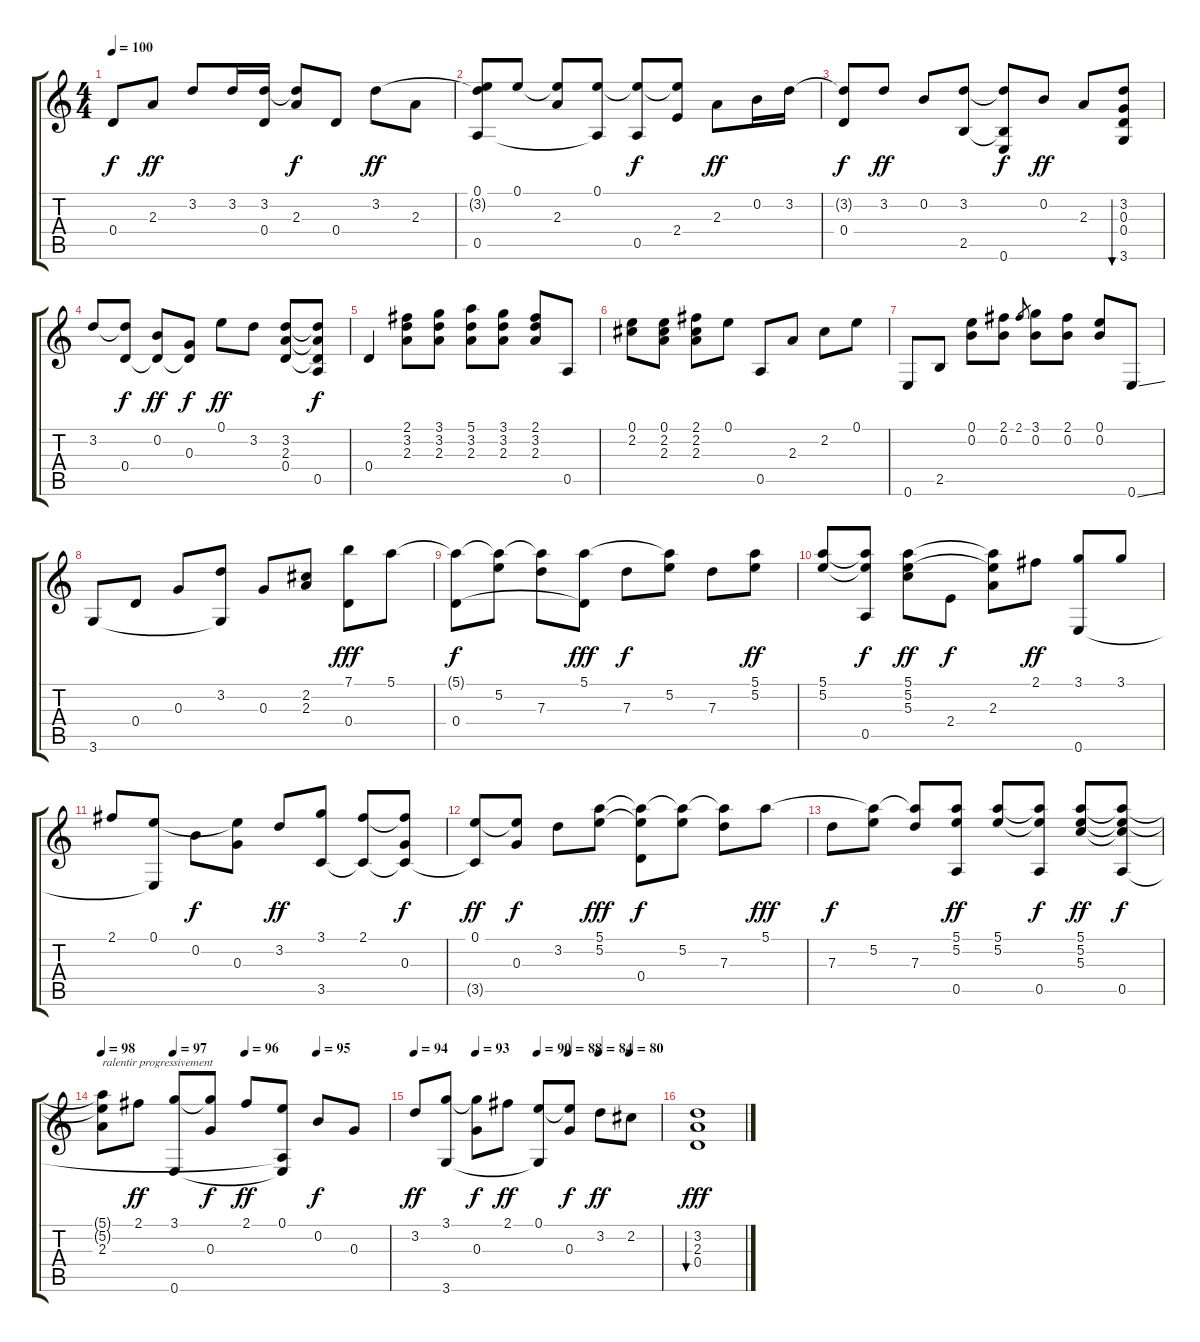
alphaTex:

\track "" {instrument acousticguitarnylon}
\staff {score tabs}
\tuning (E4 B3 G3 D3 A2 E2) {hide}
\ts (4 4)
\tempo 100
\clef g2
\ks c
0.4.8{dy f} 2.3.8{dy ff} 3.2.8 3.2.16 (3.2 0.4).16 (3.2{t} 2.3).8{dy f} 0.4.8 3.2.8{dy ff} 2.3.8 |
(0.1 3.2{t} 0.5).8 0.1.8 (0.1{t} 2.3).8 (0.1 0.5{t}).8 (0.1{t} 0.5).8{dy f} (0.1{t} 2.4).8 2.3.8{dy ff} 0.2.16 3.2.16 |
(3.2{t} 0.4).8{dy f} 3.2.8{dy ff} 0.2.8 (3.2 2.5).8 (3.2{t} 2.5{t} 0.6).8{dy f} 0.2.8{dy ff} 2.3.8 (3.2 0.3 0.4 3.6).8{bu 240} |
3.2.8 (3.2{t} 0.4).8{dy f} (0.2 0.4{t}).8{dy ff} (0.3 0.4{t}).8{dy f} 0.1.8{dy ff} 3.2.8 (3.2 2.3 0.4).8 (3.2{t} 2.3{t} 0.4{t} 0.5).8{dy f} |
0.4.4 (2.1 3.2 2.3).8 (3.1 3.2 2.3).8 (5.1 3.2 2.3).8 (3.1 3.2 2.3).8 (2.1 3.2 2.3).8 0.5.8 |
(0.1 2.2).8 (0.1 2.2 2.3).8 (2.1 2.2 2.3).8 0.1.8 0.5.8 2.3.8 2.2.8 0.1.8 |
0.6.8 2.5.8 (0.1 0.2).8 (2.1 0.2).8 2.1.8{gr} (3.1 0.2).8 (2.1 0.2).8 (0.1 0.2).8 0.6{ss}.8 |
3.6.8 0.4.8 0.3.8 (3.2 3.6{t}).8 0.3.8 (2.2 2.3).8 (7.1 0.4).8{dy fff} 5.1.8 |
(5.1{t} 0.4).8{dy f} (5.1{t} 5.2).8 (5.1{t} 7.3).8 (5.1 0.4{t}).8{dy fff} 7.3.8{dy f} (5.1{t} 5.2).8 7.3.8 (5.1 5.2).8{dy ff} |
(5.1 5.2).8 (5.1{t} 5.2{t} 0.5).8{dy f} (5.1 5.2 5.3).8{dy ff} 2.4.8{dy f} (5.1{t} 5.2{t} 2.3).8 2.1.8{dy ff} (3.1 0.6).8 3.1.8 |
2.1.8 (0.1 0.6{t}).8 0.2.8{dy f} (0.1{t} 0.3).8 3.2.8{dy ff} (3.1 3.5).8 (2.1 3.5{t}).8 (2.1{t} 0.3 3.5{t}).8{dy f} |
(0.1 3.5{t}).8{dy ff} (0.1{t} 0.3).8{dy f} 3.2.8 (5.1 5.2).8{dy fff} (5.1{t} 5.2{t} 0.4).8{dy f} (5.1{t} 5.2).8 (5.1{t} 7.3).8 5.1.8{dy fff} |
7.3.8{dy f} (5.1{t} 5.2).8 (5.1{t} 7.3).8 (5.1 5.2 0.5).8{dy ff} (5.1 5.2).8 (5.1{t} 5.2{t} 0.5).8{dy f} (5.1 5.2 5.3).8{dy ff} (5.1{t} 5.2{t} 5.3{t} 0.5).8{dy f} |
\tempo 98
\tempo (97 0.25)
\tempo (96 0.5)
\tempo (95 0.75)
(5.1{t} 5.2{t} 2.3).8{txt "ralentir progressivement"} 2.1.8{dy ff} (3.1 0.6).8 (3.1{t} 0.3).8{dy f} 2.1.8{dy ff} (0.1 0.5{t} 0.6{t}).8 0.2.8{dy f} 0.3.8 |
\tempo 94
\tempo (93 0.25)
\tempo (90 0.5)
\tempo (88 0.625)
\tempo (84 0.75)
\tempo (80 0.875)
3.2.8{dy ff} (3.1 3.6).8 (3.1{t} 0.3).8{dy f} 2.1.8{dy ff} (0.1 3.6{t}).8 (0.1{t} 0.3).8{dy f} 3.2.8{dy ff} 2.2.8 |
(3.2 2.3 0.4).1{bu 240 dy fff}
